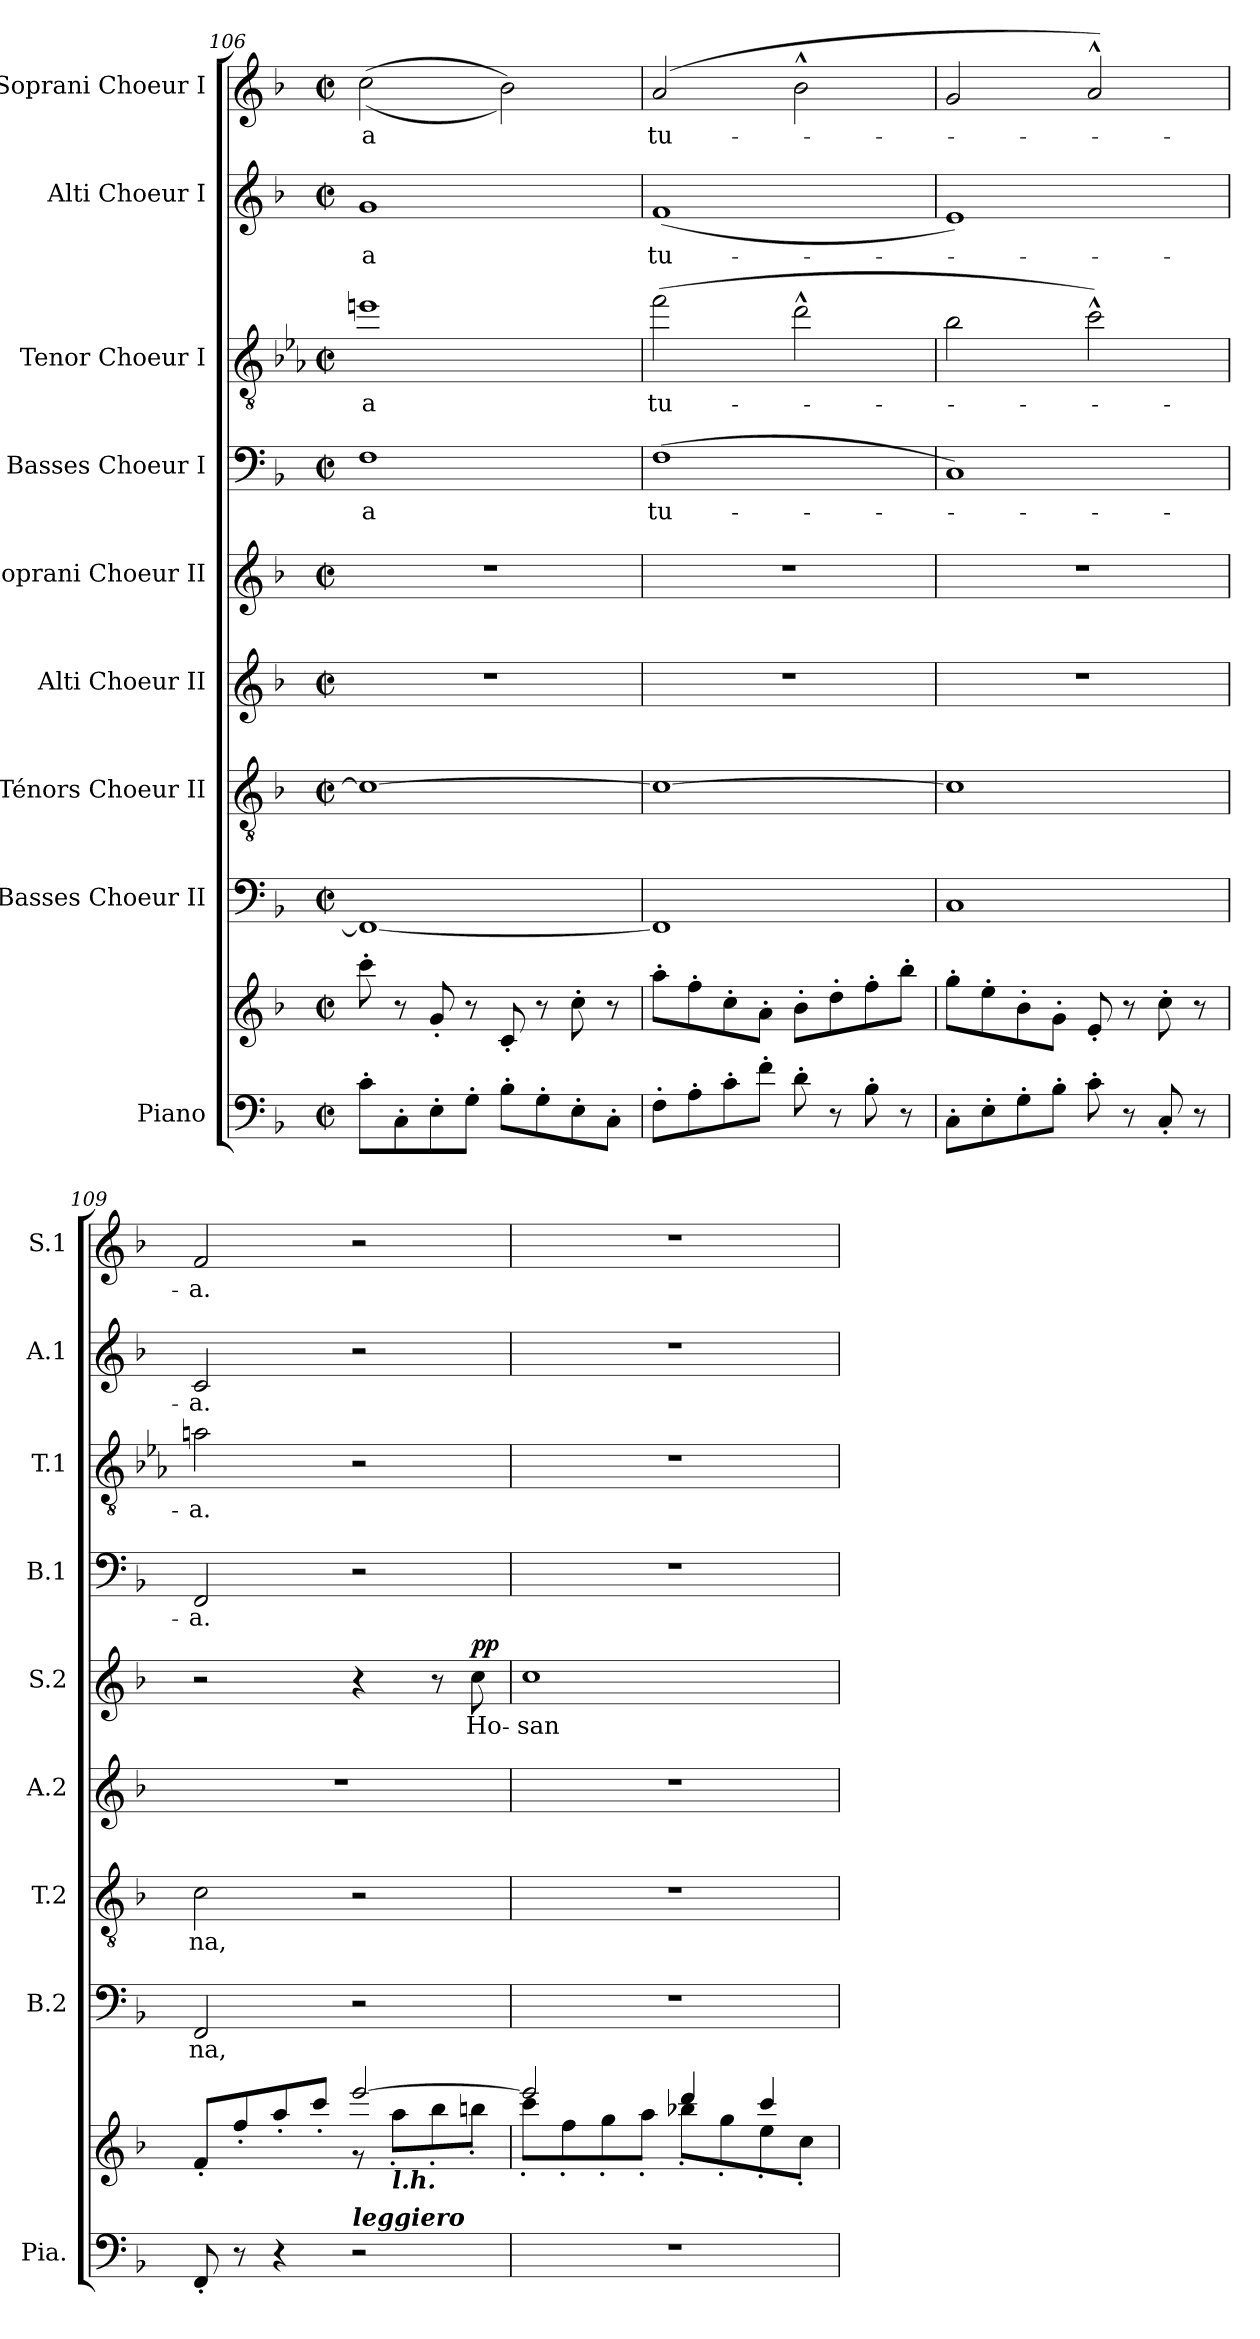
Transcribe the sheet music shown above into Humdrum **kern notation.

**kern	**kern	**kern	**text	**kern	**text	**kern	**kern	**text	**dynam	**kern	**text	**kern	**text	**kern	**text	**kern	**text
*part9	*part9	*part8	*part8	*part7	*part7	*part6	*part5	*part5	*part5	*part4	*part4	*part3	*part3	*part2	*part2	*part1	*part1
*staff10	*staff9	*staff8	*staff8	*staff7	*staff7	*staff6	*staff5	*staff5	*staff5	*staff4	*staff4	*staff3	*staff3	*staff2	*staff2	*staff1	*staff1
*I"Piano	*	*I"Basses Choeur II	*	*I"Ténors Choeur II	*	*I"Alti Choeur II	*I"Soprani Choeur II	*	*	*I"Basses Choeur I	*	*I"Tenor Choeur I	*	*I"Alti Choeur I	*	*I"Soprani Choeur I	*
*I'Pia.	*	*I'B.2	*	*I'T.2	*	*I'A.2	*I'S.2	*	*	*I'B.1	*	*I'T.1	*	*I'A.1	*	*I'S.1	*
*clefF4	*clefG2	*clefF4	*	*clefGv2	*	*clefG2	*clefG2	*	*	*clefF4	*	*clefGv2	*	*clefG2	*	*clefG2	*
*	*	*	*	*	*	*	*	*	*	*	*	*ITrd8c14	*	*	*	*	*
*k[b-]	*k[b-]	*k[b-]	*	*k[b-]	*	*k[b-]	*k[b-]	*	*	*k[b-]	*	*k[b-e-a-]	*	*k[b-]	*	*k[b-]	*
*M2/2	*M2/2	*M2/2	*	*M2/2	*	*M2/2	*M2/2	*	*	*M2/2	*	*M2/2	*	*M2/2	*	*M2/2	*
*met(c|)	*met(c|)	*met(c|)	*	*met(c|)	*	*met(c|)	*met(c|)	*	*	*met(c|)	*	*met(c|)	*	*met(c|)	*	*met(c|)	*
=106	=106	=106	=106	=106	=106	=106	=106	=106	=106	=106	=106	=106	=106	=106	=106	=106	=106
8c'\L	8ccc'\	1FF_	.	1ci_	.	1r	1r	.	.	1F	-a	1eni	-a	1g	-a	((2cc\	-a
8C'\	8r	.	.	.	.	.	.	.	.	.	.	.	.	.	.	.	.
8E'\	8g'/	.	.	.	.	.	.	.	.	.	.	.	.	.	.	.	.
8G'\J	8r	.	.	.	.	.	.	.	.	.	.	.	.	.	.	.	.
8B-'\L	8c'/	.	.	.	.	.	.	.	.	.	.	.	.	.	.	2b-\))	.
8G'\	8r	.	.	.	.	.	.	.	.	.	.	.	.	.	.	.	.
8E'\	8cc'\	.	.	.	.	.	.	.	.	.	.	.	.	.	.	.	.
8C'\J	8r	.	.	.	.	.	.	.	.	.	.	.	.	.	.	.	.
!!LO:PB:g=z
=107	=107	=107	=107	=107	=107	=107	=107	=107	=107	=107	=107	=107	=107	=107	=107	=107	=107
8F'\L	8aa'\L	1FF]	.	1ci_	.	1r	1r	.	.	(1F	tu-	(2fi\	tu-	(1f	tu-	(2a/	tu-
8A'\	8ff'\	.	.	.	.	.	.	.	.	.	.	.	.	.	.	.	.
8c'\	8cc'\	.	.	.	.	.	.	.	.	.	.	.	.	.	.	.	.
8f'\J	8a'\J	.	.	.	.	.	.	.	.	.	.	.	.	.	.	.	.
8d'\	8b-'\L	.	.	.	.	.	.	.	.	.	.	2d^^i\	.	.	.	2b-^^\	.
8r	8dd'\	.	.	.	.	.	.	.	.	.	.	.	.	.	.	.	.
8B-'\	8ff'\	.	.	.	.	.	.	.	.	.	.	.	.	.	.	.	.
8r	8bb-'\J	.	.	.	.	.	.	.	.	.	.	.	.	.	.	.	.
=108	=108	=108	=108	=108	=108	=108	=108	=108	=108	=108	=108	=108	=108	=108	=108	=108	=108
8C'\L	8gg'\L	1C	.	1ci]	.	1r	1r	.	.	1C)	.	2B-i\	.	1e)	.	2g/	.
8E'\	8ee'\	.	.	.	.	.	.	.	.	.	.	.	.	.	.	.	.
8G'\	8b-'\	.	.	.	.	.	.	.	.	.	.	.	.	.	.	.	.
8B-'\J	8g'\J	.	.	.	.	.	.	.	.	.	.	.	.	.	.	.	.
8c'\	8e'/	.	.	.	.	.	.	.	.	.	.	2c^^i\)	.	.	.	2a^^/)	.
8r	8r	.	.	.	.	.	.	.	.	.	.	.	.	.	.	.	.
8C'/	8cc'\	.	.	.	.	.	.	.	.	.	.	.	.	.	.	.	.
8r	8r	.	.	.	.	.	.	.	.	.	.	.	.	.	.	.	.
=109	=109	=109	=109	=109	=109	=109	=109	=109	=109	=109	=109	=109	=109	=109	=109	=109	=109
*	*^	*	*	*	*	*	*	*	*	*	*	*	*	*	*	*	*
8FF'/	8f'/L	2ryy	2FF/	-na,	2ci\	-na,	1r	2r	.	.	2FF/	-a.	2Ani\	-a.	2c/	-a.	2f/	-a.
8r	8ff'/	.	.	.	.	.	.	.	.	.	.	.	.	.	.	.	.	.
4r	8aa'/	.	.	.	.	.	.	.	.	.	.	.	.	.	.	.	.	.
.	8ccc'/J	.	.	.	.	.	.	.	.	.	.	.	.	.	.	.	.	.
!LO:TX:a:Bi:t=leggiero	!	!	!	!	!	!	!	!	!	!	!	!	!	!	!	!	!	!
2r	[2eee/	8r	2r	.	2r	.	.	4r	.	.	2r	.	2r	.	2r	.	2r	.
!	!	!LO:TX:b:Bi:t=l.h.	!	!	!	!	!	!	!	!	!	!	!	!	!	!	!	!
.	.	8aa'\L	.	.	.	.	.	.	.	.	.	.	.	.	.	.	.	.
.	.	8bb-'\	.	.	.	.	.	8r	.	.	.	.	.	.	.	.	.	.
!	!	!	!	!	!	!	!	!	!	!LO:DY:a	!	!	!	!	!	!	!	!
.	.	8bbn'\J	.	.	.	.	.	8cc\	Ho-	pp	.	.	.	.	.	.	.	.
=110	=110	=110	=110	=110	=110	=110	=110	=110	=110	=110	=110	=110	=110	=110	=110	=110	=110	=110
1r	2eee/]	8ccc'\L	1r	.	1r	.	1r	1cc	-san-	.	1r	.	1r	.	1r	.	1r	.
.	.	8ff'\	.	.	.	.	.	.	.	.	.	.	.	.	.	.	.	.
.	.	8gg'\	.	.	.	.	.	.	.	.	.	.	.	.	.	.	.	.
.	.	8aa'\J	.	.	.	.	.	.	.	.	.	.	.	.	.	.	.	.
.	4ddd/	8bb-X'\L	.	.	.	.	.	.	.	.	.	.	.	.	.	.	.	.
.	.	8gg'\	.	.	.	.	.	.	.	.	.	.	.	.	.	.	.	.
.	4ccc/	8ee'\	.	.	.	.	.	.	.	.	.	.	.	.	.	.	.	.
.	.	8cc'\J	.	.	.	.	.	.	.	.	.	.	.	.	.	.	.	.
*	*v	*v	*	*	*	*	*	*	*	*	*	*	*	*	*	*	*	*
=	=	=	=	=	=	=	=	=	=	=	=	=	=	=	=	=	=
*-	*-	*-	*-	*-	*-	*-	*-	*-	*-	*-	*-	*-	*-	*-	*-	*-	*-
